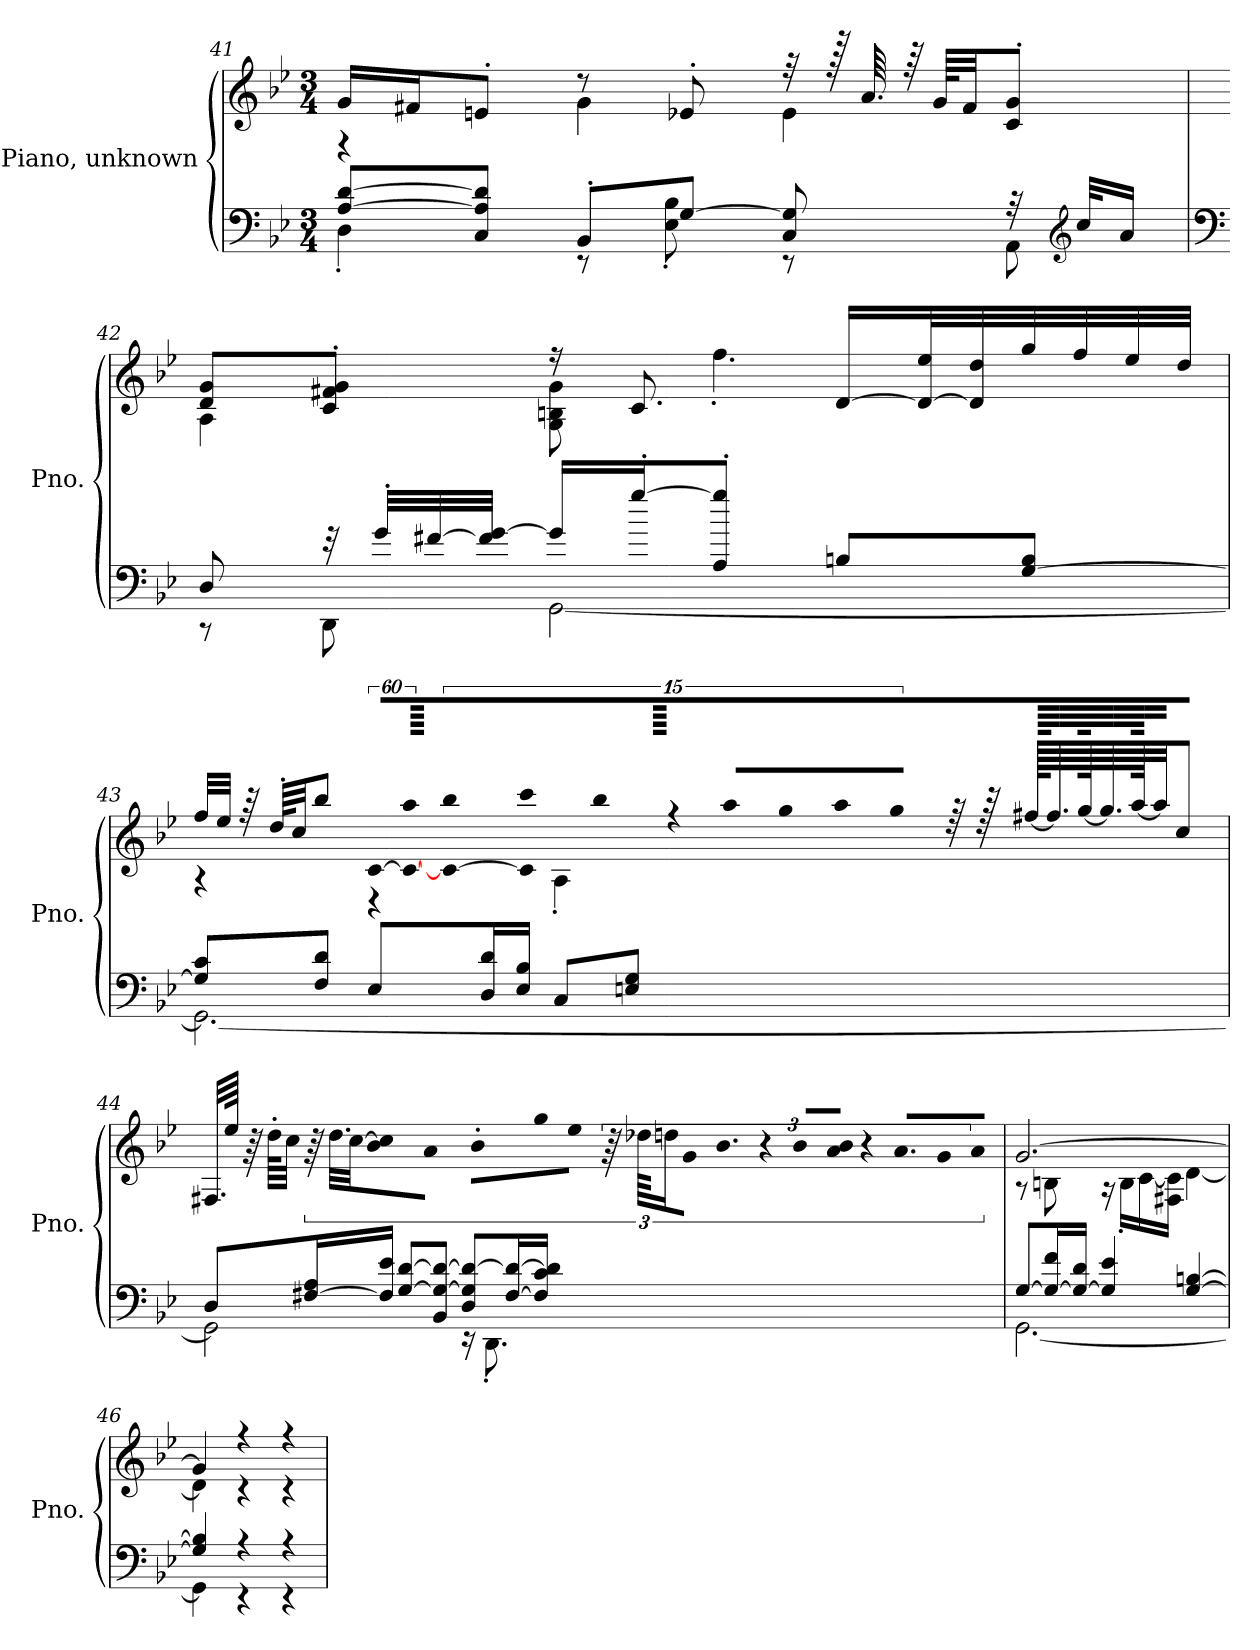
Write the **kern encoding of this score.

**kern	**kern
*part1	*part1
*staff2	*staff1
*I"Piano, unknown	*
*I'Pno.	*
*clefF4	*clefG2
*k[b-e-]	*k[b-e-]
*M3/4	*M3/4
=41	=41
*^	*^
[8A/ [8d/L	4D'\	16g/LL	4r
.	.	16f#X/J	.
8C/ 8A/] 8d/]J	.	8en'/J	.
8BB-'/L	8r	8r	4g\
[8G/J	8E-\' 8B-\'	8e-X'/	.
8C/ 8G/]	8r	32r	4e-\
.	.	128r	.
.	.	64.a/	.
.	.	64r	.
.	.	64g/KLLL	.
.	.	32f#/JJ	.
32r	8AA\	8c/' 8g/'J	.
*clefG2	*	*	*
32cc/KLL	.	.	.
16a/JJ	.	.	.
!!LO:PB:g=z	!!
=42	=42	=42	=42
*clefF4	*	*	*
8D/	8r	8d/ 8g/L	4A\
32r	8DD\	8c/' 8f#X/' 8g/'J	.
32g'/LLL	.	.	.
[32f#X/	.	.	.
32f#/] [32g/JJJ	.	.	.
16g/LL]	[2GG\	16r	8G\ 8Bn\ 8g\
[16gg'/J	.	8.c/	.
8A/' 8gg/]'J	.	.	4.ff'\
8Bn/L	.	[16d/LL	.
.	.	32d/_ 32ee-/L	.
.	.	32d/] 32dd/	.
[8G/ 8B/J	.	32gg/	.
.	.	32ff/	.
.	.	32ee-/	.
.	.	32dd/JJJ	.
!!LO:LB:g=z	!!
=43	=43	=43	=43
8G/] 8c/L	2.GG\_	32ff/LLL	4r
.	.	32ee-/JJJ	.
.	.	64r	.
.	.	64dd'/KLLL	.
.	.	32cc/JJ	.
8F/ 8d/J	.	8bb-/J	.
!	!	!LO:N:vis=32	!
8E-/L	.	[1920%53c/LLL	4r
!	!	!LO:N:vis=32	!
.	.	1920%53c/_ 1920%53aa/	.
.	.	1920ryy	.
!	!	!LO:N:vis=32	!
.	.	1920%53c/_ 1920%53bb-/	.
!	!	!LO:N:vis=32	!
.	.	1920%53c/] 1920%53ccc/	.
!	!	!LO:N:vis=32	!
.	.	1920%53bb-/JJJ	.
16D/ 16d/L	.	.	.
.	.	1920ryy	.
!	!	!LO:N:vis=64	!
.	.	640%9r	.
!	!	!LO:N:vis=64	!
.	.	640%9aa/KLLL	.
!	!	!LO:N:vis=32	!
.	.	1920%53gg/	.
16E-/ 16B-/JJ	.	.	.
!	!	!LO:N:vis=32	!
.	.	1920%53aa/	.
!	!	!LO:N:vis=32	!
.	.	1920%53gg/JJJ	.
8C/L	.	64r	4A'\
.	.	128r	.
.	.	[128ff#X/KLLLL	.
.	.	64.ff#/]	.
.	.	[128gg/K	.
.	.	64.gg/]	.
.	.	[128aa/JK	.
.	.	32aa/JJ]	.
8En/ 8G/J	.	8cc/J	.
*	*	*v	*v
!!LO:LB:g=z
=44	=44	=44
8D/L	2GG\]	32.F#X/LLL
.	.	64ee-/JJJk
.	.	64r
.	.	64dd'\KLLL
.	.	32cc\JJJ
[16F#X/ 16A/L	.	96r
.	.	48.dd\LLL
.	.	[48cc\
16F#/] 16e-/JJ	.	32b-\ 32cc\]
.	.	32a\JJJ
[8G/ [8d/L	.	16b-'\LL
.	.	32gg\L
.	.	32ee-\JJJ
8BB-/ 8G/_ 8d/_J	.	96r
.	.	96dd-X\KKLL
.	.	24ddn\
.	.	16g\JJ
8D/ 8G/] 8d/_L	16r	16.b-\
.	8.DD'\	.
.	.	64r
.	.	64b-/KLLL
[16F#/ 16d/_L	.	32a/ 32b-/JJJ
.	.	128r
.	.	64.a/KLLL
16F#/] 16c/ 16d/]JJ	.	32g/
.	.	32a/JJJ
=45	=45	=45
*	*	*^
[8G/L	[2.GG\	[2.g/	8r
16G/_ 16f/L	.	.	8Bn\
16G/_ 16d/JJ	.	.	.
4G/] 4e-/	.	.	16r
.	.	.	16B'\LL
.	.	.	[16c\
.	.	.	16F#X\ 16c\]JJ
[4G/ [4Bn/	.	.	[4d\
!!LO:LB:g=z	!!
=46	=46	=46	=46
4G/] 4B/]	4GG\]	4g/]	4d\]
4r	4r	4r	4r
4r	4r	4r	4r
*v	*v	*	*
*	*v	*v
=	=
*-	*-
